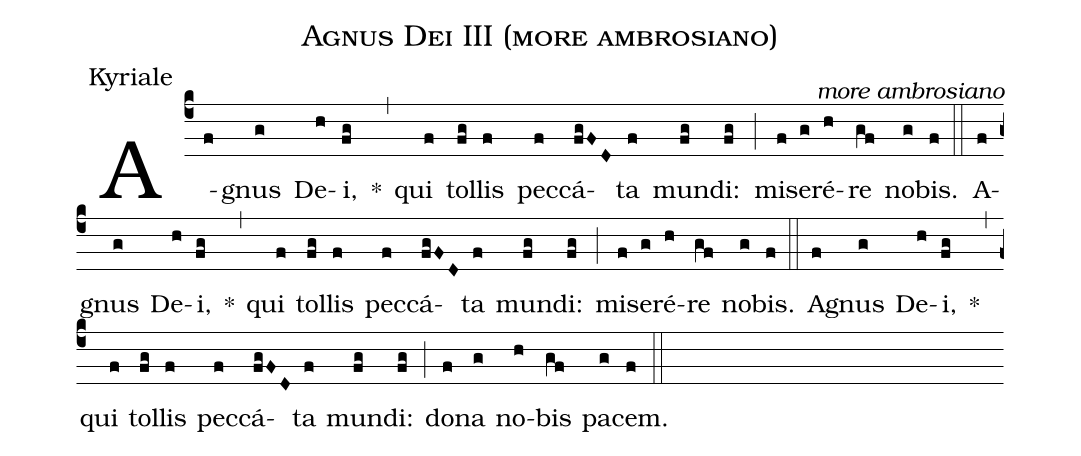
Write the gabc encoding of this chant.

name:Agnus Dei III (more ambrosiano);
office-part:Kyriale;
commentary:more ambrosiano;
%%
(c4) A(f)gnus(g) De(h)i,(fg) *(,) qui(f) tol(fg)lis(f) pec(f)cá(fgFD)ta(f) mun(fg)di:(fg) (;) mi(f)se(g)ré(h)re(gf) no(g)bis.(f) (::) A(f)gnus(g) De(h)i,(fg) *(,) qui(f) tol(fg)lis(f) pec(f)cá(fgFD)ta(f) mun(fg)di:(fg) (;) mi(f)se(g)ré(h)re(gf) no(g)bis.(f) (::) A(f)gnus(g) De(h)i,(fg) *(,) qui(f) tol(fg)lis(f) pec(f)cá(fgFD)ta(f) mun(fg)di:(fg) (;) do(f)na(g) no(h)bis(gf) pa(g)cem.(f) (::)
